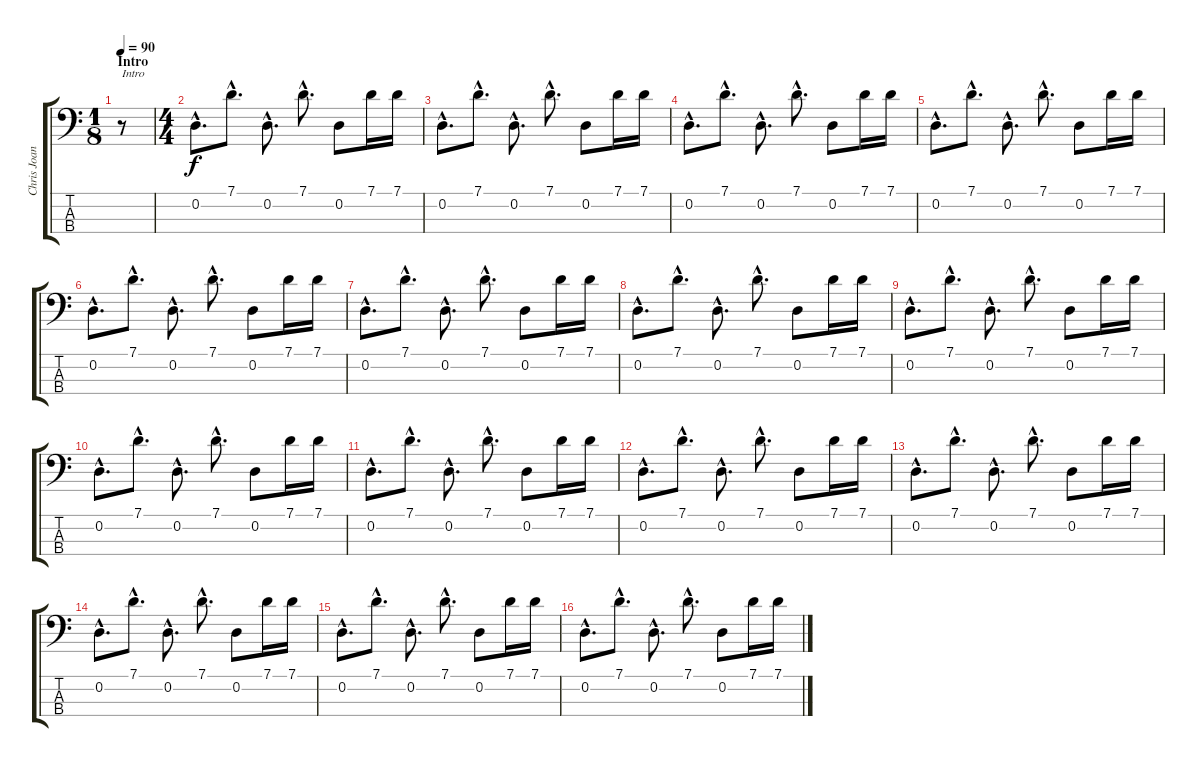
\track ("Chris Joannou" "Chris Joan") {instrument electricbasspick}
\staff {score tabs}
\tuning (G2 D2 A1 E1) {hide}
\ts (1 8)
\section ("" "Intro")
\tempo 90
\clef f4
\ks c
r.8{txt "Intro" dy f instrument electricbasspick} |
\ts (4 4)
0.2{hac}.8{d} 7.1{hac}.8{d} 0.2{hac}.8{d} 7.1{hac}.8{d} 0.2.8 7.1.16 7.1.16 |
0.2{hac}.8{d} 7.1{hac}.8{d} 0.2{hac}.8{d} 7.1{hac}.8{d} 0.2.8 7.1.16 7.1.16 |
0.2{hac}.8{d} 7.1{hac}.8{d} 0.2{hac}.8{d} 7.1{hac}.8{d} 0.2.8 7.1.16 7.1.16 |
0.2{hac}.8{d} 7.1{hac}.8{d} 0.2{hac}.8{d} 7.1{hac}.8{d} 0.2.8 7.1.16 7.1.16 |
0.2{hac}.8{d} 7.1{hac}.8{d} 0.2{hac}.8{d} 7.1{hac}.8{d} 0.2.8 7.1.16 7.1.16 |
0.2{hac}.8{d} 7.1{hac}.8{d} 0.2{hac}.8{d} 7.1{hac}.8{d} 0.2.8 7.1.16 7.1.16 |
0.2{hac}.8{d} 7.1{hac}.8{d} 0.2{hac}.8{d} 7.1{hac}.8{d} 0.2.8 7.1.16 7.1.16 |
0.2{hac}.8{d} 7.1{hac}.8{d} 0.2{hac}.8{d} 7.1{hac}.8{d} 0.2.8 7.1.16 7.1.16 |
0.2{hac}.8{d} 7.1{hac}.8{d} 0.2{hac}.8{d} 7.1{hac}.8{d} 0.2.8 7.1.16 7.1.16 |
0.2{hac}.8{d} 7.1{hac}.8{d} 0.2{hac}.8{d} 7.1{hac}.8{d} 0.2.8 7.1.16 7.1.16 |
0.2{hac}.8{d} 7.1{hac}.8{d} 0.2{hac}.8{d} 7.1{hac}.8{d} 0.2.8 7.1.16 7.1.16 |
0.2{hac}.8{d} 7.1{hac}.8{d} 0.2{hac}.8{d} 7.1{hac}.8{d} 0.2.8 7.1.16 7.1.16 |
0.2{hac}.8{d} 7.1{hac}.8{d} 0.2{hac}.8{d} 7.1{hac}.8{d} 0.2.8 7.1.16 7.1.16 |
0.2{hac}.8{d} 7.1{hac}.8{d} 0.2{hac}.8{d} 7.1{hac}.8{d} 0.2.8 7.1.16 7.1.16 |
0.2{hac}.8{d} 7.1{hac}.8{d} 0.2{hac}.8{d} 7.1{hac}.8{d} 0.2.8 7.1.16 7.1.16
